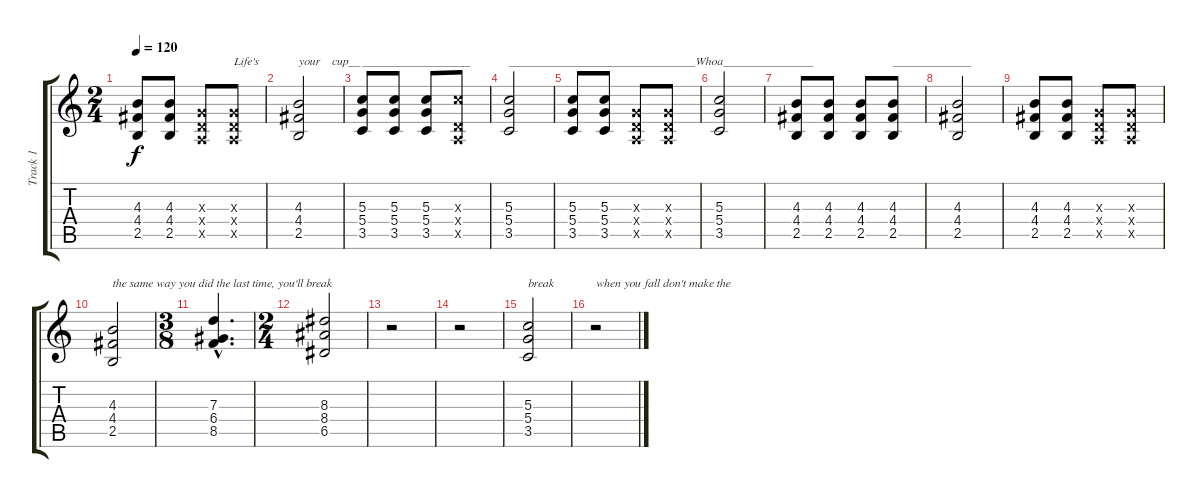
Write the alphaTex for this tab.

\track ("Track 1" "Track 1") {instrument electricguitarjazz}
\staff {score tabs}
\tuning (E4 B3 G3 D3 A2 E2) {hide}
\ts (2 4)
\tempo 120
\clef g2
\ks c
(4.3 4.4 2.5).8{dy f} (4.3 4.4 2.5).8 (0.3{x} 0.4{x} 0.5{x}).8 (0.3{x} 0.4{x} 0.5{x}).8{txt "Life's"} |
(4.3 4.4 2.5).2{txt "your    cup__"} |
(5.3 5.4 3.5).8{txt "__________________"} (5.3 5.4 3.5).8 (5.3 5.4 3.5).8 (5.3{x} 0.4{x} 0.5{x}).8 |
(5.3 5.4 3.5).2{txt "_______________________________Whoa_______________"} |
(5.3 5.4 3.5).8 (5.3 5.4 3.5).8 (0.3{x} 0.4{x} 0.5{x}).8 (0.3{x} 0.4{x} 0.5{x}).8 |
(5.3 5.4 3.5).2 |
(4.3 4.4 2.5).8 (4.3 4.4 2.5).8 (4.3 4.4 2.5).8 (4.3 4.4 2.5).8{txt "_____________"} |
(4.3 4.4 2.5).2 |
(4.3 4.4 2.5).8 (4.3 4.4 2.5).8 (0.3{x} 0.4{x} 0.5{x}).8 (0.3{x} 0.4{x} 0.5{x}).8 |
(4.3 4.4 2.5).2{txt "the same way you did the last time, you'll break"} |
\ts (3 8)
(7.3{hac} 6.4{hac} 8.5{hac}).4{d instrument acousticguitarsteel} |
\ts (2 4)
(8.3 8.4 6.5).2 |
r.2 |
r.2 |
(5.3 5.4 3.5).2{txt "break "} |
r.2{txt "when you fall don't make the"}
